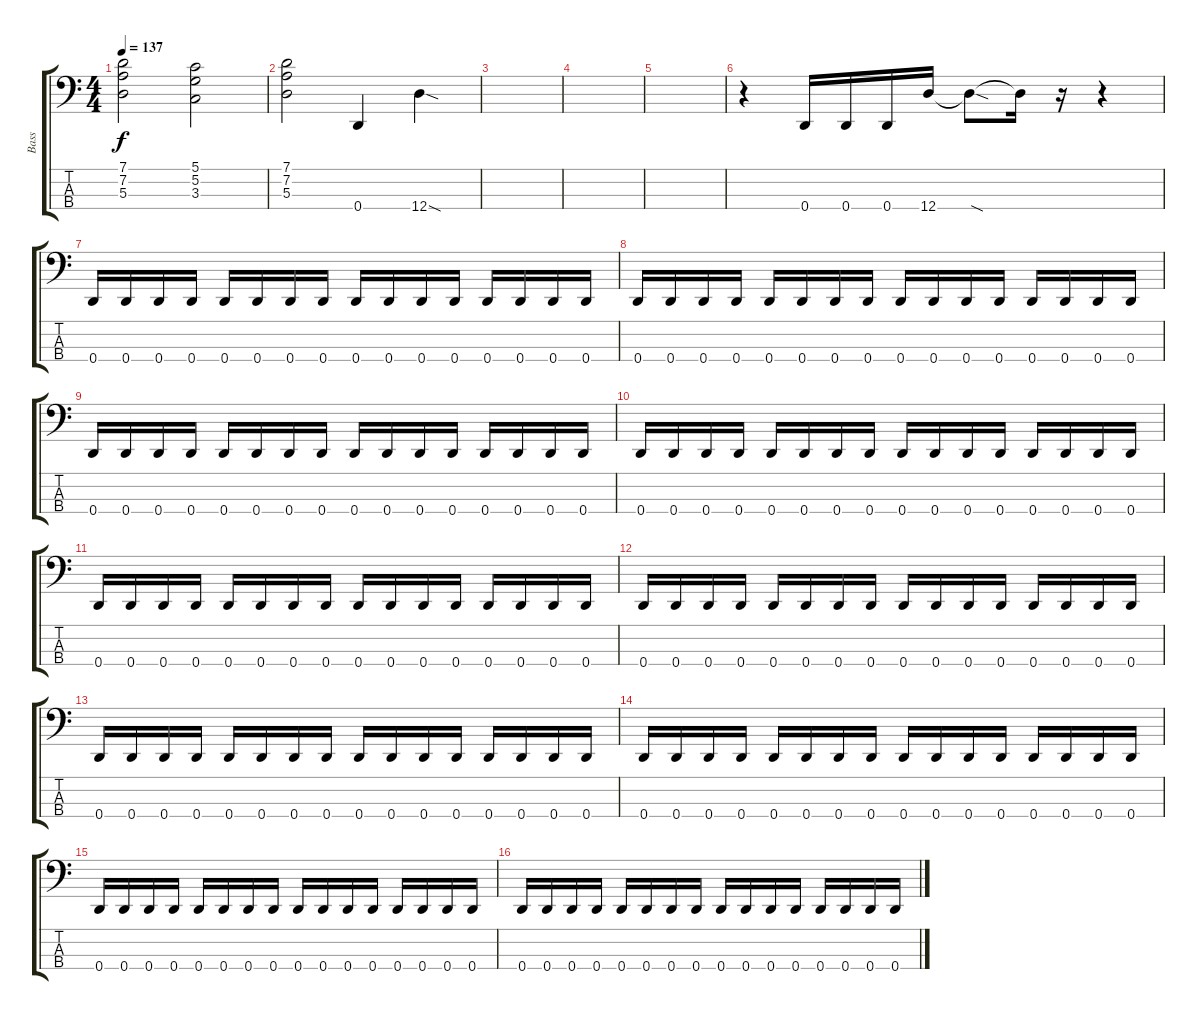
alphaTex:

\track ("Bass" "Bass") {instrument electricbassfinger}
\staff {score tabs}
\tuning (G2 D2 A1 D1) {hide}
\ts (4 4)
\tempo 137
\clef f4
\ks c
(7.1 7.2 5.3).2{dy f} (5.1 5.2 3.3).2 |
(7.1 7.2 5.3).2 0.4.4 12.4{sod}.4 |
|
|
|
r.4 0.4.16 0.4.16 0.4.16 12.4.16 12.4{sod t}.8 12.4{t}.16 r.16 r.4 |
0.4.16 0.4.16 0.4.16 0.4.16 0.4.16 0.4.16 0.4.16 0.4.16 0.4.16 0.4.16 0.4.16 0.4.16 0.4.16 0.4.16 0.4.16 0.4.16 |
0.4.16 0.4.16 0.4.16 0.4.16 0.4.16 0.4.16 0.4.16 0.4.16 0.4.16 0.4.16 0.4.16 0.4.16 0.4.16 0.4.16 0.4.16 0.4.16 |
0.4.16 0.4.16 0.4.16 0.4.16 0.4.16 0.4.16 0.4.16 0.4.16 0.4.16 0.4.16 0.4.16 0.4.16 0.4.16 0.4.16 0.4.16 0.4.16 |
0.4.16 0.4.16 0.4.16 0.4.16 0.4.16 0.4.16 0.4.16 0.4.16 0.4.16 0.4.16 0.4.16 0.4.16 0.4.16 0.4.16 0.4.16 0.4.16 |
0.4.16 0.4.16 0.4.16 0.4.16 0.4.16 0.4.16 0.4.16 0.4.16 0.4.16 0.4.16 0.4.16 0.4.16 0.4.16 0.4.16 0.4.16 0.4.16 |
0.4.16 0.4.16 0.4.16 0.4.16 0.4.16 0.4.16 0.4.16 0.4.16 0.4.16 0.4.16 0.4.16 0.4.16 0.4.16 0.4.16 0.4.16 0.4.16 |
0.4.16 0.4.16 0.4.16 0.4.16 0.4.16 0.4.16 0.4.16 0.4.16 0.4.16 0.4.16 0.4.16 0.4.16 0.4.16 0.4.16 0.4.16 0.4.16 |
0.4.16 0.4.16 0.4.16 0.4.16 0.4.16 0.4.16 0.4.16 0.4.16 0.4.16 0.4.16 0.4.16 0.4.16 0.4.16 0.4.16 0.4.16 0.4.16 |
0.4.16 0.4.16 0.4.16 0.4.16 0.4.16 0.4.16 0.4.16 0.4.16 0.4.16 0.4.16 0.4.16 0.4.16 0.4.16 0.4.16 0.4.16 0.4.16 |
0.4.16 0.4.16 0.4.16 0.4.16 0.4.16 0.4.16 0.4.16 0.4.16 0.4.16 0.4.16 0.4.16 0.4.16 0.4.16 0.4.16 0.4.16 0.4.16
